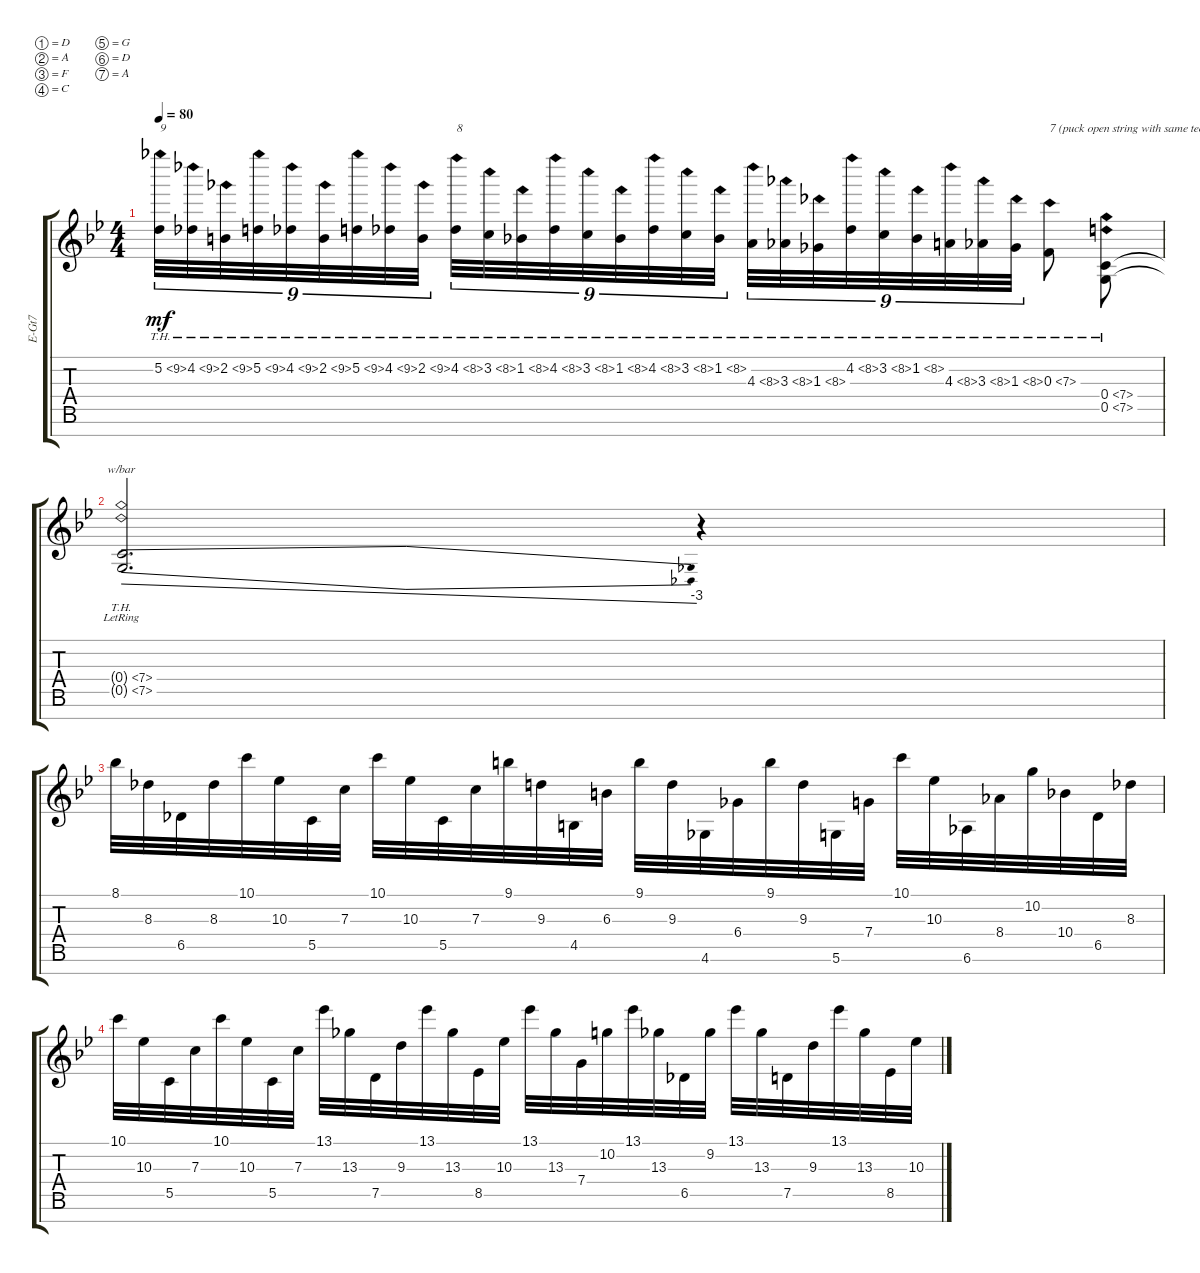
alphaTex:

\defaultSystemsLayout 4
\bracketExtendMode groupsimilarinstruments
\otherSystemsTrackNameOrientation horizontal
\track ("MOREAN THE HUNGRY GOD" "E-Gt7") {instrument distortionguitar}
\staff {score tabs}
\tuning (D4 A3 F3 C3 G2 D2 A1)
\ts (4 4)
\tempo 80
\clef g2
\ks bb
5.2{th 4 acc forcenatural}.32{tu (9 8) txt "9" dy mf beam Down} 4.2{th 5 acc b}.32{tu (9 8) beam Down} 2.2{th 7 acc #}.32{tu (9 8) beam Down} 5.2{th 4 acc forcenatural}.32{tu (9 8) beam Down} 4.2{th 5 acc b}.32{tu (9 8) beam Down} 2.2{th 7 acc #}.32{tu (9 8) beam Down} 5.2{th 4 acc forcenatural}.32{tu (9 8) beam Down} 4.2{th 5 acc b}.32{tu (9 8) beam Down} 2.2{th 7 acc #}.32{tu (9 8) beam Down} 4.2{th 4 acc b}.32{tu (9 8) txt "8" beam Down} 3.2{th 5 acc forcenatural}.32{tu (9 8) beam Down} 1.2{th 7 acc forcenatural}.32{tu (9 8) beam Down} 4.2{th 4 acc b}.32{tu (9 8) beam Down} 3.2{th 5 acc forcenatural}.32{tu (9 8) beam Down} 1.2{th 7 acc forcenatural}.32{tu (9 8) beam Down} 4.2{th 4 acc b}.32{tu (9 8) beam Down} 3.2{th 5 acc forcenatural}.32{tu (9 8) beam Down} 1.2{th 7 acc forcenatural}.32{tu (9 8) beam Down} 4.3{th 4 acc forcenatural}.32{tu (9 8) beam Down} 3.3{th 5 acc b}.32{tu (9 8) beam Down} 1.3{th 7 acc b}.32{tu (9 8) beam Down} 4.2{th 4 acc b}.32{tu (9 8) beam Down} 3.2{th 5 acc forcenatural}.32{tu (9 8) beam Down} 1.2{th 7 acc forcenatural}.32{tu (9 8) beam Down} 4.3{th 4 acc forcenatural}.32{tu (9 8) beam Down} 3.3{th 5 acc b}.32{tu (9 8) beam Down} 1.3{th 7 acc b}.32{tu (9 8) beam Down} 0.3{th 7 acc forcenatural}.8{txt "7 (puck open string with same technique" beam Down} (0.4{th 7 acc forcenatural} 0.5{th 7 acc forcenatural}).8{beam Down} |
(0.4{th 7 lr t acc forcenatural} 0.5{th 7 lr t acc forcenatural}).2{d tbe (dive default 0 0 59.4 -12) beam Up} r.4{beam Up} |
8.1{acc forcenatural}.32{beam Down} 8.3{acc b}.32{beam Down} 6.5{acc b}.32{beam Down} 8.3{acc b}.32{beam Down} 10.1{acc forcenatural}.32{beam Down} 10.3{acc forcenatural}.32{beam Down} 5.5{acc forcenatural}.32{beam Down} 7.3{acc forcenatural}.32{beam Down} 10.1{acc forcenatural}.32{beam Down} 10.3{acc forcenatural}.32{beam Down} 5.5{acc forcenatural}.32{beam Down} 7.3{acc forcenatural}.32{beam Down} 9.1{acc #}.32{beam Down} 9.3{acc forcenatural}.32{beam Down} 4.5{acc #}.32{beam Down} 6.3{acc #}.32{beam Down} 9.1{acc #}.32{beam Down} 9.3{acc forcenatural}.32{beam Down} 4.6{acc b}.32{beam Down} 6.4{acc b}.32{beam Down} 9.1{acc #}.32{beam Down} 9.3{acc forcenatural}.32{beam Down} 5.6{acc forcenatural}.32{beam Down} 7.4{acc forcenatural}.32{beam Down} 10.1{acc forcenatural}.32{beam Down} 10.3{acc forcenatural}.32{beam Down} 6.6{acc b}.32{beam Down} 8.4{acc b}.32{beam Down} 10.2{acc forcenatural}.32{beam Down} 10.4{acc forcenatural}.32{beam Down} 6.5{acc b}.32{beam Down} 8.3{acc b}.32{beam Down} |
10.1{acc forcenatural}.32{beam Down} 10.3{acc forcenatural}.32{beam Down} 5.5{acc forcenatural}.32{beam Down} 7.3{acc forcenatural}.32{beam Down} 10.1{acc forcenatural}.32{beam Down} 10.3{acc forcenatural}.32{beam Down} 5.5{acc forcenatural}.32{beam Down} 7.3{acc forcenatural}.32{beam Down} 13.1{acc forcenatural}.32{beam Down} 13.3{acc b}.32{beam Down} 7.5{acc forcenatural}.32{beam Down} 9.3{acc forcenatural}.32{beam Down} 13.1{acc forcenatural}.32{beam Down} 13.3{acc b}.32{beam Down} 8.5{acc forcenatural}.32{beam Down} 10.3{acc forcenatural}.32{beam Down} 13.1{acc forcenatural}.32{beam Down} 13.3{acc b}.32{beam Down} 7.4{acc forcenatural}.32{beam Down} 10.2{acc forcenatural}.32{beam Down} 13.1{acc forcenatural}.32{beam Down} 13.3{acc b}.32{beam Down} 6.5{acc b}.32{beam Down} 9.2{acc b}.32{beam Down} 13.1{acc forcenatural}.32{beam Down} 13.3{acc b}.32{beam Down} 7.5{acc forcenatural}.32{beam Down} 9.3{acc forcenatural}.32{beam Down} 13.1{acc forcenatural}.32{beam Down} 13.3{acc b}.32{beam Down} 8.5{acc forcenatural}.32{beam Down} 10.3{acc forcenatural}.32{beam Down}
